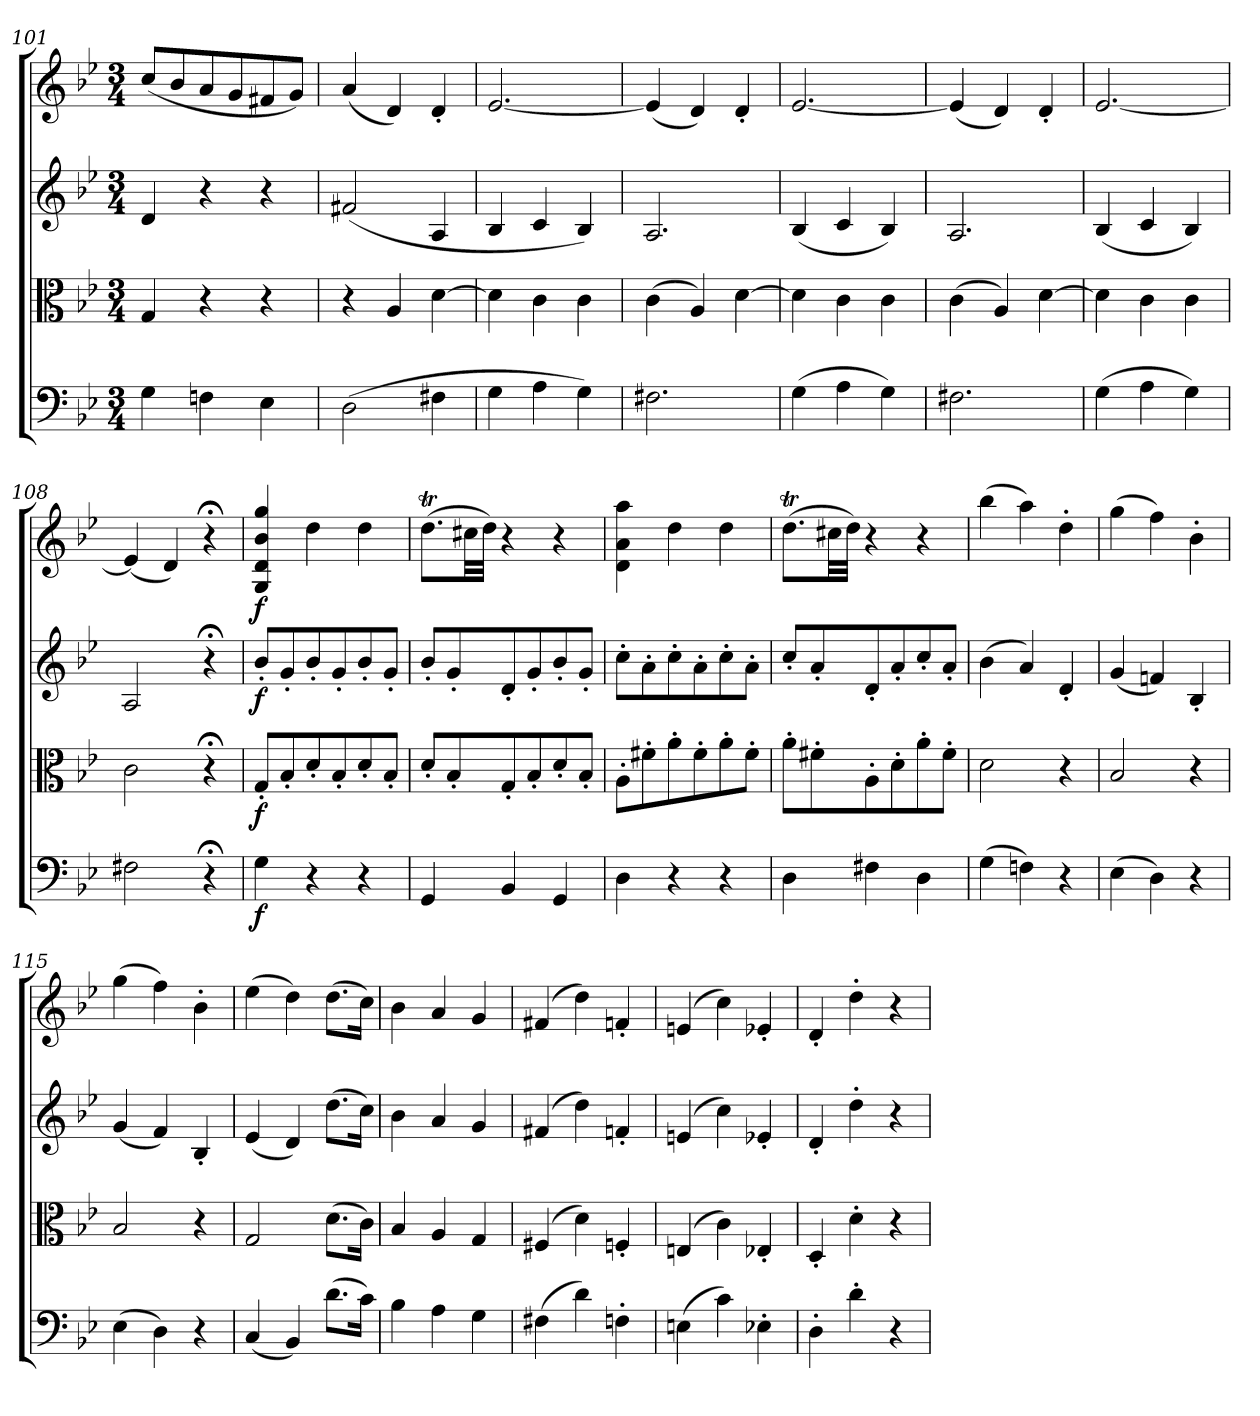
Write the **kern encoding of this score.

**kern	**dynam	**kern	**dynam	**kern	**dynam	**kern	**dynam
*part4	*part4	*part3	*part3	*part2	*part2	*part1	*part1
*staff4	*staff4	*staff3	*staff3	*staff2	*staff2	*staff1	*staff1
*clefF4	*	*clefC3	*	*clefG2	*	*clefG2	*
*k[b-e-]	*	*k[b-e-]	*	*k[b-e-]	*	*k[b-e-]	*
*g:	*	*g:	*	*g:	*	*g:	*
*M3/4	*	*M3/4	*	*M3/4	*	*M3/4	*
=101	=101	=101	=101	=101	=101	=101	=101
4G\	.	4G/	.	4d/	.	(8cc/L	.
.	.	.	.	.	.	8b-/	.
4Fn\	.	4r	.	4r	.	8a/	.
.	.	.	.	.	.	8g/	.
4E-\	.	4r	.	4r	.	8f#X/	.
.	.	.	.	.	.	8g/J)	.
=102	=102	=102	=102	=102	=102	=102	=102
(2D\	.	4r	.	(2f#X/	.	(4a/	.
.	.	4A/	.	.	.	4d/)	.
4F#X\	.	[4d\	.	4A/	.	4d'/	.
=103	=103	=103	=103	=103	=103	=103	=103
4G\	.	4d\]	.	4B-/	.	[2.e-/	.
4A\	.	4c\	.	4c/	.	.	.
4G\)	.	4c\	.	4B-/)	.	.	.
=104	=104	=104	=104	=104	=104	=104	=104
2.F#X\	.	(4c\	.	2.A/	.	(4e-/]	.
.	.	4A/)	.	.	.	4d/)	.
.	.	[4d\	.	.	.	4d'/	.
=105	=105	=105	=105	=105	=105	=105	=105
(4G\	.	4d\]	.	(4B-/	.	[2.e-/	.
4A\	.	4c\	.	4c/	.	.	.
4G\)	.	4c\	.	4B-/)	.	.	.
=106	=106	=106	=106	=106	=106	=106	=106
2.F#X\	.	(4c\	.	2.A/	.	(4e-/]	.
.	.	4A/)	.	.	.	4d/)	.
.	.	[4d\	.	.	.	4d'/	.
=107	=107	=107	=107	=107	=107	=107	=107
(4G\	.	4d\]	.	(4B-/	.	[2.e-/	.
4A\	.	4c\	.	4c/	.	.	.
4G\)	.	4c\	.	4B-/)	.	.	.
=108	=108	=108	=108	=108	=108	=108	=108
2F#X\	.	2c\	.	2A/	.	(4e-/]	.
.	.	.	.	.	.	4d/)	.
4r;<	.	4r;<	.	4r;<	.	4r;<	.
=109	=109	=109	=109	=109	=109	=109	=109
4G\	f	8G'/L	f	8b-'/L	f	4G/ 4d/ 4b-/ 4gg/	f
.	.	8B-'/	.	8g'/	.	.	.
4r	.	8d'/	.	8b-'/	.	4dd\	.
.	.	8B-'/	.	8g'/	.	.	.
4r	.	8d'/	.	8b-'/	.	4dd\	.
.	.	8B-'/J	.	8g'/J	.	.	.
=110	=110	=110	=110	=110	=110	=110	=110
4GG/	.	8d'/L	.	8b-'/L	.	(8.ddt\L	.
.	.	8B-'/	.	8g'/	.	.	.
.	.	.	.	.	.	32cc#X\LL	.
.	.	.	.	.	.	32dd\JJJ)	.
4BB-/	.	8G'/	.	8d'/	.	4r	.
.	.	8B-'/	.	8g'/	.	.	.
4GG/	.	8d'/	.	8b-'/	.	4r	.
.	.	8B-'/J	.	8g'/J	.	.	.
=111	=111	=111	=111	=111	=111	=111	=111
4D\	.	8A'\L	.	8cc'\L	.	4d\ 4a\ 4aa\	.
.	.	8f#X'\	.	8a'\	.	.	.
4r	.	8a'\	.	8cc'\	.	4dd\	.
.	.	8f#'\	.	8a'\	.	.	.
4r	.	8a'\	.	8cc'\	.	4dd\	.
.	.	8f#'\J	.	8a'\J	.	.	.
=112	=112	=112	=112	=112	=112	=112	=112
4D\	.	8a'\L	.	8cc'/L	.	(8.ddt\L	.
.	.	8f#X'\	.	8a'/	.	.	.
.	.	.	.	.	.	32cc#X\LL	.
.	.	.	.	.	.	32dd\JJJ)	.
4F#X\	.	8A'\	.	8d'/	.	4r	.
.	.	8d'\	.	8a'/	.	.	.
4D\	.	8a'\	.	8cc'/	.	4r	.
.	.	8f#'\J	.	8a'/J	.	.	.
=113	=113	=113	=113	=113	=113	=113	=113
(4G\	.	2d\	.	(4b-\	.	(4bb-\	.
4Fn\)	.	.	.	4a/)	.	4aa\)	.
4r	.	4r	.	4d'/	.	4dd'\	.
=114	=114	=114	=114	=114	=114	=114	=114
(4E-\	.	2B-/	.	(4g/	.	(4gg\	.
4D\)	.	.	.	4fn/)	.	4ff\)	.
4r	.	4r	.	4B-'/	.	4b-'\	.
=115	=115	=115	=115	=115	=115	=115	=115
(4E-\	.	2B-/	.	(4g/	.	(4gg\	.
4D\)	.	.	.	4f/)	.	4ff\)	.
4r	.	4r	.	4B-'/	.	4b-'\	.
=116	=116	=116	=116	=116	=116	=116	=116
(4C/	.	2G/	.	(4e-/	.	(4ee-\	.
4BB-/)	.	.	.	4d/)	.	4dd\)	.
(8.d\L	.	(8.d\L	.	(8.dd\L	.	(8.dd\L	.
16c\Jk)	.	16c\Jk)	.	16cc\Jk)	.	16cc\Jk)	.
=117	=117	=117	=117	=117	=117	=117	=117
4B-\	.	4B-/	.	4b-\	.	4b-\	.
4A\	.	4A/	.	4a/	.	4a/	.
4G\	.	4G/	.	4g/	.	4g/	.
=118	=118	=118	=118	=118	=118	=118	=118
(4F#X\	.	(4F#X/	.	(4f#X/	.	(4f#X/	.
4d\)	.	4d\)	.	4dd\)	.	4dd\)	.
4Fn'\	.	4Fn'/	.	4fn'/	.	4fn'/	.
=119	=119	=119	=119	=119	=119	=119	=119
(4En\	.	(4En/	.	(4en/	.	(4en/	.
4c\)	.	4c\)	.	4cc\)	.	4cc\)	.
4E-X'\	.	4E-X'/	.	4e-X'/	.	4e-X'/	.
=120	=120	=120	=120	=120	=120	=120	=120
4D'\	.	4D'/	.	4d'/	.	4d'/	.
4d'\	.	4d'\	.	4dd'\	.	4dd'\	.
4r	.	4r	.	4r	.	4r	.
=	=	=	=	=	=	=	=
*-	*-	*-	*-	*-	*-	*-	*-
